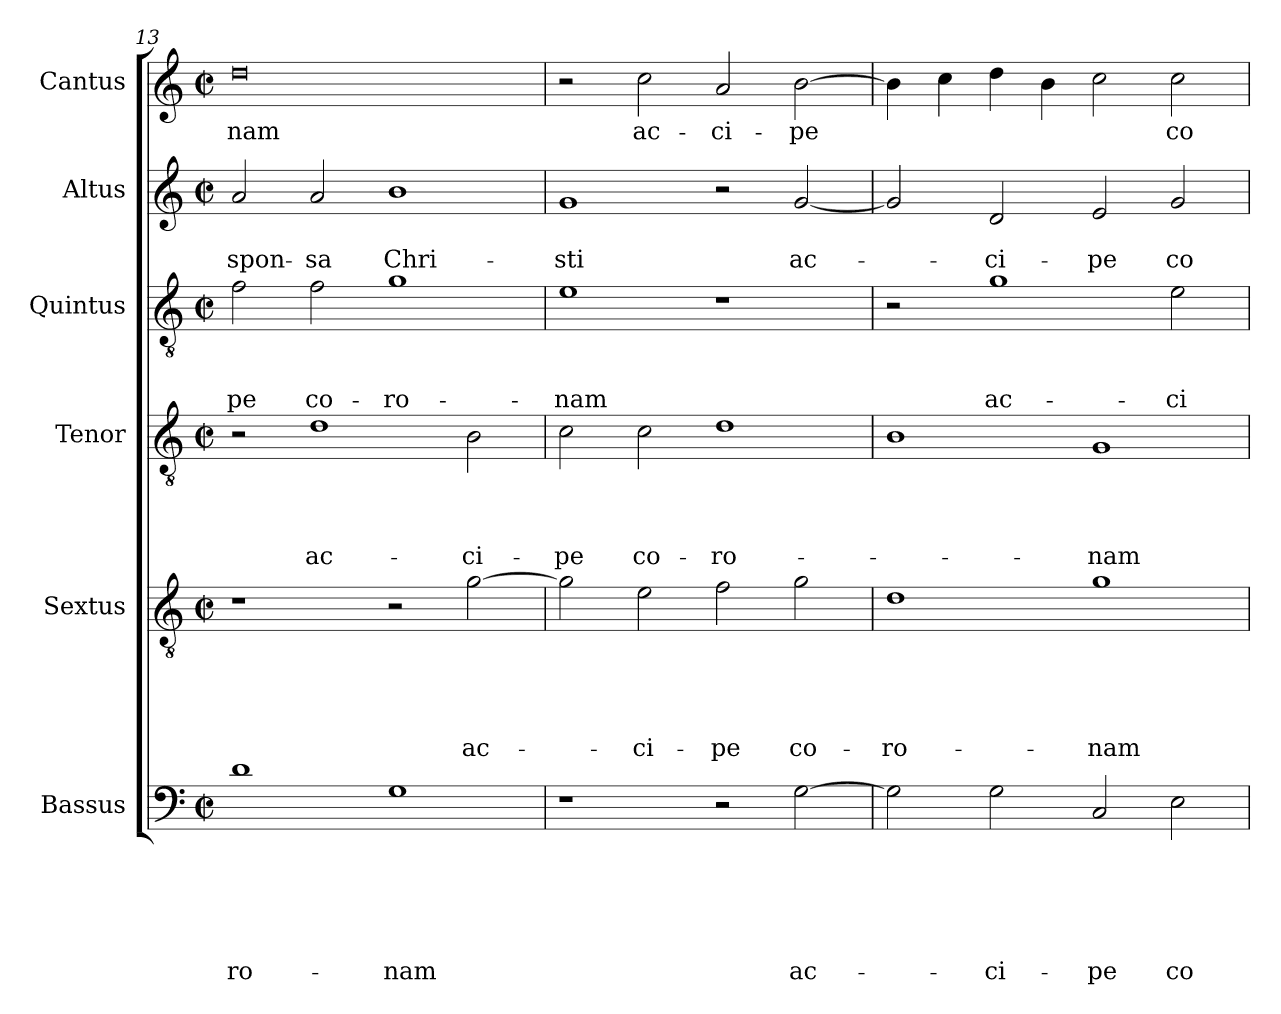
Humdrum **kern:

**kern	**text	**text	**text	**text	**text	**text	**kern	**text	**text	**text	**text	**text	**kern	**text	**text	**text	**text	**kern	**text	**text	**text	**kern	**text	**text	**kern	**text
*part6	*part6	*part6	*part6	*part6	*part6	*part6	*part5	*part5	*part5	*part5	*part5	*part5	*part4	*part4	*part4	*part4	*part4	*part3	*part3	*part3	*part3	*part2	*part2	*part2	*part1	*part1
*staff6	*staff6	*staff6	*staff6	*staff6	*staff6	*staff6	*staff5	*staff5	*staff5	*staff5	*staff5	*staff5	*staff4	*staff4	*staff4	*staff4	*staff4	*staff3	*staff3	*staff3	*staff3	*staff2	*staff2	*staff2	*staff1	*staff1
*I"Bassus	*	*	*	*	*	*	*I"Sextus	*	*	*	*	*	*I"Tenor	*	*	*	*	*I"Quintus	*	*	*	*I"Altus	*	*	*I"Cantus	*
*I'B	*	*	*	*	*	*	*I'Sx	*	*	*	*	*	*I'T	*	*	*	*	*I'Q	*	*	*	*I'A	*	*	*I'C	*
*clefF4	*	*	*	*	*	*	*clefGv2	*	*	*	*	*	*clefGv2	*	*	*	*	*clefGv2	*	*	*	*clefG2	*	*	*clefG2	*
*k[]	*	*	*	*	*	*	*k[]	*	*	*	*	*	*k[]	*	*	*	*	*k[]	*	*	*	*k[]	*	*	*k[]	*
*C:	*	*	*	*	*	*	*C:	*	*	*	*	*	*C:	*	*	*	*	*C:	*	*	*	*C:	*	*	*C:	*
*M2/2	*	*	*	*	*	*	*M2/2	*	*	*	*	*	*M2/2	*	*	*	*	*M2/2	*	*	*	*M2/2	*	*	*M2/2	*
*met(c|)	*	*	*	*	*	*	*met(c|)	*	*	*	*	*	*met(c|)	*	*	*	*	*met(c|)	*	*	*	*met(c|)	*	*	*met(c|)	*
=13	=13	=13	=13	=13	=13	=13	=13	=13	=13	=13	=13	=13	=13	=13	=13	=13	=13	=13	=13	=13	=13	=13	=13	=13	=13	=13
!	!	!	!	!	!	!LO:LY:b	!	!	!	!	!	!	!	!	!	!	!	!	!	!	!LO:LY:b	!	!	!LO:LY:b	!	!LO:LY:b
1d	.	.	.	.	.	-ro-	1r	.	.	.	.	.	2r	.	.	.	.	2f\	.	.	-pe	2a/	.	spon-	0dd	-nam
!	!	!	!	!	!	!	!	!	!	!	!	!	!	!	!	!	!LO:LY:b	!	!	!	!LO:LY:b	!	!	!LO:LY:b	!	!
.	.	.	.	.	.	.	.	.	.	.	.	.	1d	.	.	.	ac-	2f\	.	.	co-	2a/	.	-sa	.	.
!	!	!	!	!	!	!LO:LY:b	!	!	!	!	!	!	!	!	!	!	!	!	!	!	!LO:LY:b	!	!	!LO:LY:b	!	!
1G	.	.	.	.	.	-nam	2r	.	.	.	.	.	.	.	.	.	.	1g	.	.	-ro-	1b	.	Chri-	.	.
!	!	!	!	!	!	!	!	!	!	!	!	!LO:LY:b	!	!	!	!	!LO:LY:b	!	!	!	!	!	!	!	!	!
.	.	.	.	.	.	.	[>2g\	.	.	.	.	ac-	2B\	.	.	.	-ci-	.	.	.	.	.	.	.	.	.
=14	=14	=14	=14	=14	=14	=14	=14	=14	=14	=14	=14	=14	=14	=14	=14	=14	=14	=14	=14	=14	=14	=14	=14	=14	=14	=14
!	!	!	!	!	!	!	!	!	!	!	!	!	!	!	!	!	!LO:LY:b	!	!	!	!LO:LY:b	!	!	!LO:LY:b	!	!
1r	.	.	.	.	.	.	2g\]	.	.	.	.	.	2c\	.	.	.	-pe	1e	.	.	-nam	1g	.	-sti	2r	.
!	!	!	!	!	!	!	!	!	!	!	!	!LO:LY:b	!	!	!	!	!LO:LY:b	!	!	!	!	!	!	!	!	!LO:LY:b
.	.	.	.	.	.	.	2e\	.	.	.	.	-ci-	2c\	.	.	.	co-	.	.	.	.	.	.	.	2cc\	ac-
!	!	!	!	!	!	!	!	!	!	!	!	!LO:LY:b	!	!	!	!	!LO:LY:b	!	!	!	!	!	!	!	!	!LO:LY:b
2r	.	.	.	.	.	.	2f\	.	.	.	.	-pe	1d	.	.	.	-ro-	1r	.	.	.	2r	.	.	2a/	-ci-
!	!	!	!	!	!	!LO:LY:b	!	!	!	!	!	!LO:LY:b	!	!	!	!	!	!	!	!	!	!	!	!LO:LY:b	!	!LO:LY:b
[>2G\	.	.	.	.	.	ac-	2g\	.	.	.	.	co-	.	.	.	.	.	.	.	.	.	[<2g/	.	ac-	[>2b\	-pe
=15	=15	=15	=15	=15	=15	=15	=15	=15	=15	=15	=15	=15	=15	=15	=15	=15	=15	=15	=15	=15	=15	=15	=15	=15	=15	=15
!	!	!	!	!	!	!	!	!	!	!	!	!LO:LY:b	!	!	!	!	!	!	!	!	!	!	!	!	!	!
2G\]	.	.	.	.	.	.	1d	.	.	.	.	-ro-	1B	.	.	.	.	2r	.	.	.	2g/]	.	.	4b\]	.
.	.	.	.	.	.	.	.	.	.	.	.	.	.	.	.	.	.	.	.	.	.	.	.	.	4cc\	.
!	!	!	!	!	!	!LO:LY:b	!	!	!	!	!	!	!	!	!	!	!	!	!	!	!LO:LY:b	!	!	!LO:LY:b	!	!
2G\	.	.	.	.	.	-ci-	.	.	.	.	.	.	.	.	.	.	.	1g	.	.	ac-	2d/	.	-ci-	4dd\	.
.	.	.	.	.	.	.	.	.	.	.	.	.	.	.	.	.	.	.	.	.	.	.	.	.	4b\	.
!	!	!	!	!	!	!LO:LY:b	!	!	!	!	!	!LO:LY:b	!	!	!	!	!LO:LY:b	!	!	!	!	!	!	!LO:LY:b	!	!
2C/	.	.	.	.	.	-pe	1g	.	.	.	.	-nam	1G	.	.	.	-nam	.	.	.	.	2e/	.	-pe	2cc\	.
!	!	!	!	!	!	!LO:LY:b	!	!	!	!	!	!	!	!	!	!	!	!	!	!	!LO:LY:b	!	!	!LO:LY:b	!	!LO:LY:b
2E\	.	.	.	.	.	co-	.	.	.	.	.	.	.	.	.	.	.	2e\	.	.	-ci-	2g/	.	co-	2cc\	co-
=	=	=	=	=	=	=	=	=	=	=	=	=	=	=	=	=	=	=	=	=	=	=	=	=	=	=
*-	*-	*-	*-	*-	*-	*-	*-	*-	*-	*-	*-	*-	*-	*-	*-	*-	*-	*-	*-	*-	*-	*-	*-	*-	*-	*-
